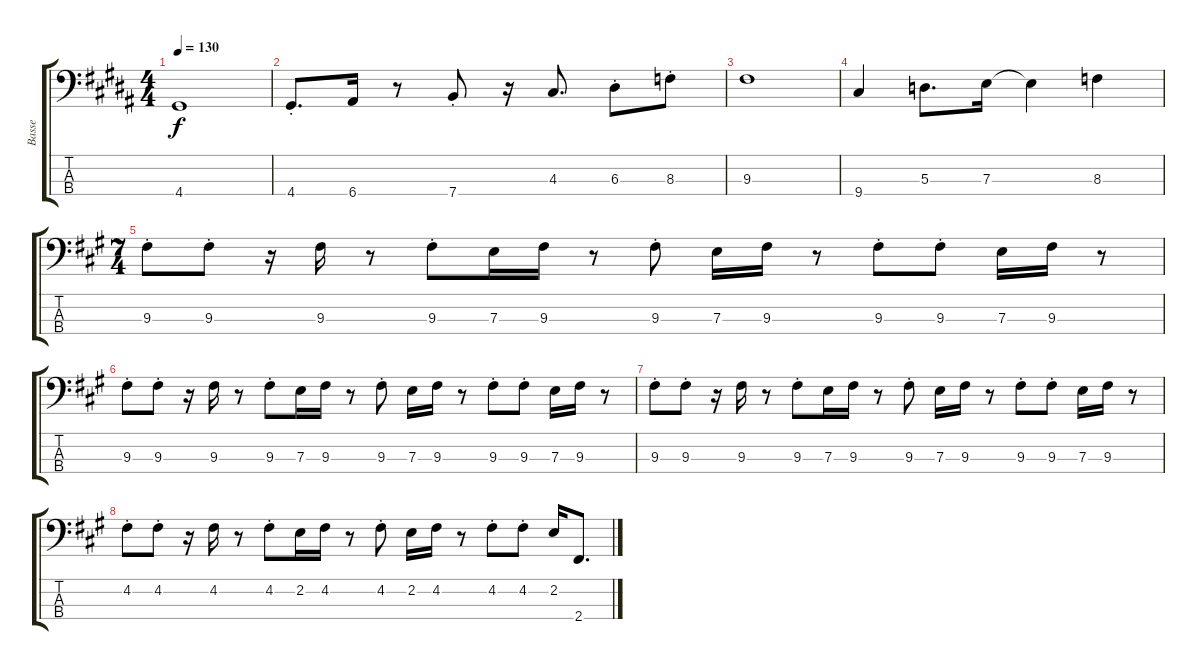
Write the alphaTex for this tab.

\track ("Basse" "Basse") {instrument electricbasspick}
\staff {score tabs}
\tuning (G2 D2 A1 E1) {hide}
\ts (4 4)
\tempo 130
\clef f4
\ks b
4.4.1{dy f} |
4.4{st}.8{d} 6.4.16 r.8 7.4{st}.8 r.16 4.3.8{d} 6.3{st}.8 8.3{st}.8 |
9.3.1 |
9.4.4 5.3.8{d} 7.3.16 7.3{t}.4 8.3.4 |
\ts (7 4)
\ks a
9.3{st}.8 9.3{st}.8 r.16 9.3.16 r.8 9.3{st}.8 7.3.16 9.3.16 r.8 9.3{st}.8 7.3.16 9.3.16 r.8 9.3{st}.8 9.3{st}.8 7.3.16 9.3.16 r.8 |
9.3{st}.8 9.3{st}.8 r.16 9.3.16 r.8 9.3{st}.8 7.3.16 9.3.16 r.8 9.3{st}.8 7.3.16 9.3.16 r.8 9.3{st}.8 9.3{st}.8 7.3.16 9.3.16 r.8 |
9.3{st}.8 9.3{st}.8 r.16 9.3.16 r.8 9.3{st}.8 7.3.16 9.3.16 r.8 9.3{st}.8 7.3.16 9.3.16 r.8 9.3{st}.8 9.3{st}.8 7.3.16 9.3.16 r.8 |
4.2{st}.8 4.2{st}.8 r.16 4.2.16 r.8 4.2{st}.8 2.2.16 4.2.16 r.8 4.2{st}.8 2.2.16 4.2.16 r.8 4.2{st}.8 4.2{st}.8 2.2.16 2.4.8{d}
